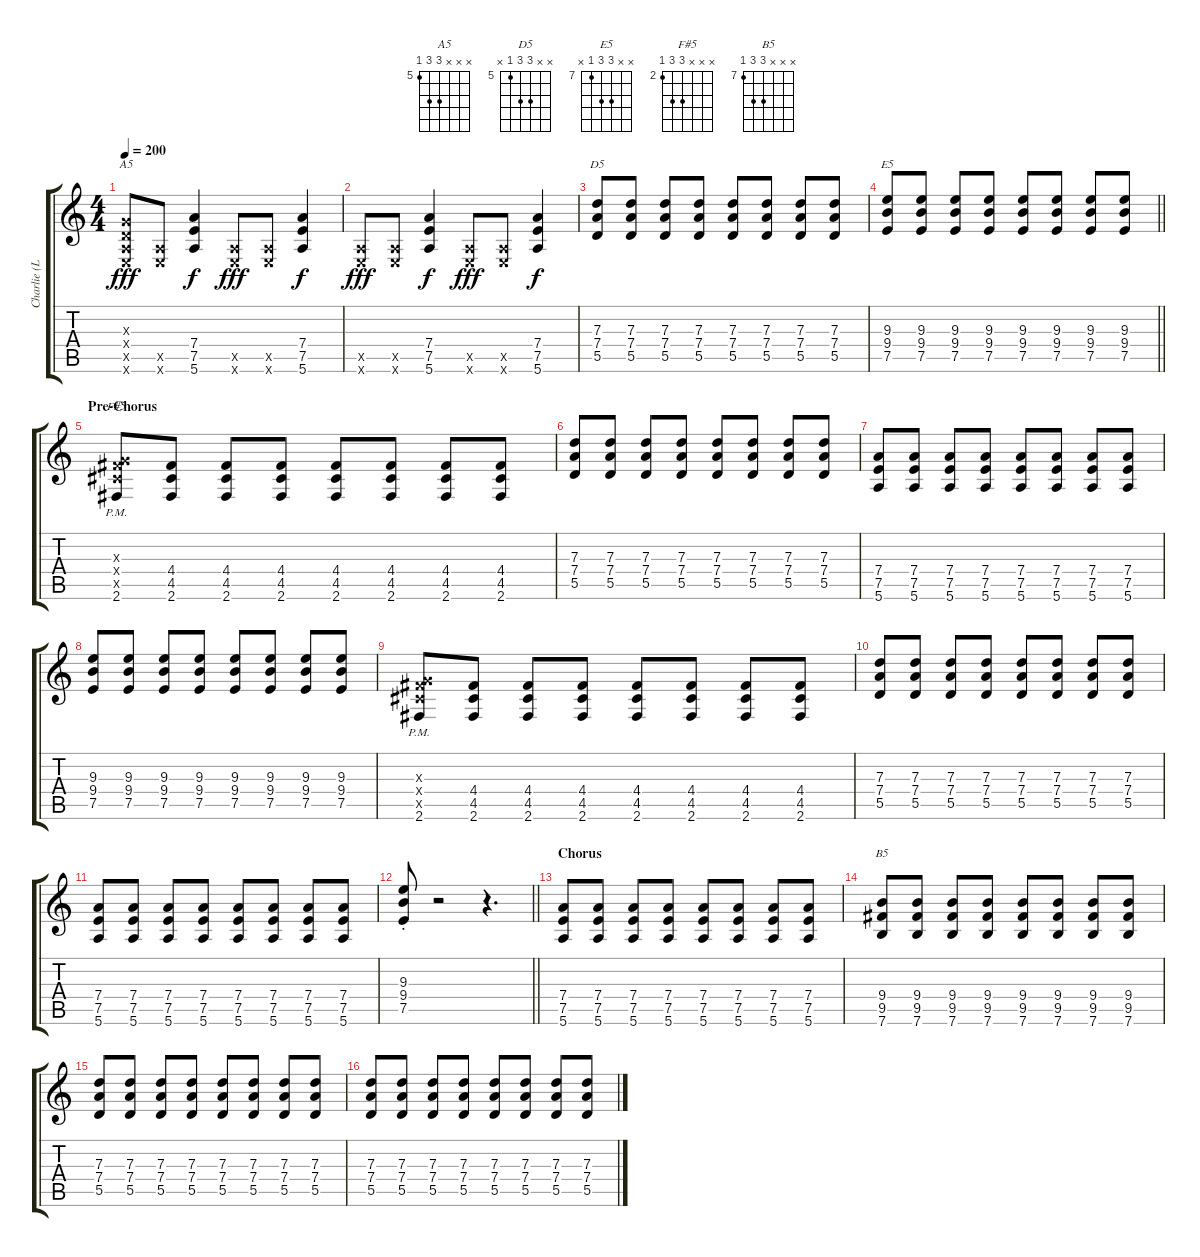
\track ("Charlie (Lead Guitar)" "Charlie (L") {instrument overdrivenguitar}
\staff {score tabs}
\tuning (E4 B3 G3 D3 A2 E2) {hide}
\chord ("A5" x x x 7 7 5) {firstfret 5}
\chord ("D5" x x 7 7 5 x) {firstfret 5}
\chord ("E5" x x 9 9 7 x) {firstfret 7}
\chord ("F#5" x x x 4 4 2) {firstfret 2}
\chord ("B5" x x x 9 9 7) {firstfret 7}
\ts (4 4)
\tempo 200
\clef g2
\ks c
(0.3{x} 0.4{x} 0.5{x} 0.6{x}).8{ch "A5" dy fff} (0.5{x} 0.6{x}).8 (7.4 7.5 5.6).4{dy f} (0.5{x} 0.6{x}).8{dy fff} (0.5{x} 0.6{x}).8 (7.4 7.5 5.6).4{dy f} |
(0.5{x} 0.6{x}).8{dy fff} (0.5{x} 0.6{x}).8 (7.4 7.5 5.6).4{dy f} (0.5{x} 0.6{x}).8{dy fff} (0.5{x} 0.6{x}).8 (7.4 7.5 5.6).4{dy f} |
(7.3 7.4 5.5).8{ch "D5"} (7.3 7.4 5.5).8 (7.3 7.4 5.5).8 (7.3 7.4 5.5).8 (7.3 7.4 5.5).8 (7.3 7.4 5.5).8 (7.3 7.4 5.5).8 (7.3 7.4 5.5).8 |
\barLineRight lightlight
(9.3 9.4 7.5).8{ch "E5"} (9.3 9.4 7.5).8 (9.3 9.4 7.5).8 (9.3 9.4 7.5).8 (9.3 9.4 7.5).8 (9.3 9.4 7.5).8 (9.3 9.4 7.5).8 (9.3 9.4 7.5).8 |
\section ("" "Pre-Chorus")
(0.3{x} 4.4{x} 4.5{x} 2.6{pm}).8{ch "F#5"} (4.4 4.5 2.6).8 (4.4 4.5 2.6).8 (4.4 4.5 2.6).8 (4.4 4.5 2.6).8 (4.4 4.5 2.6).8 (4.4 4.5 2.6).8 (4.4 4.5 2.6).8 |
(7.3 7.4 5.5).8 (7.3 7.4 5.5).8 (7.3 7.4 5.5).8 (7.3 7.4 5.5).8 (7.3 7.4 5.5).8 (7.3 7.4 5.5).8 (7.3 7.4 5.5).8 (7.3 7.4 5.5).8 |
(7.4 7.5 5.6).8 (7.4 7.5 5.6).8 (7.4 7.5 5.6).8 (7.4 7.5 5.6).8 (7.4 7.5 5.6).8 (7.4 7.5 5.6).8 (7.4 7.5 5.6).8 (7.4 7.5 5.6).8 |
(9.3 9.4 7.5).8 (9.3 9.4 7.5).8 (9.3 9.4 7.5).8 (9.3 9.4 7.5).8 (9.3 9.4 7.5).8 (9.3 9.4 7.5).8 (9.3 9.4 7.5).8 (9.3 9.4 7.5).8 |
(0.3{x} 4.4{x} 4.5{x} 2.6{pm}).8 (4.4 4.5 2.6).8 (4.4 4.5 2.6).8 (4.4 4.5 2.6).8 (4.4 4.5 2.6).8 (4.4 4.5 2.6).8 (4.4 4.5 2.6).8 (4.4 4.5 2.6).8 |
(7.3 7.4 5.5).8 (7.3 7.4 5.5).8 (7.3 7.4 5.5).8 (7.3 7.4 5.5).8 (7.3 7.4 5.5).8 (7.3 7.4 5.5).8 (7.3 7.4 5.5).8 (7.3 7.4 5.5).8 |
(7.4 7.5 5.6).8 (7.4 7.5 5.6).8 (7.4 7.5 5.6).8 (7.4 7.5 5.6).8 (7.4 7.5 5.6).8 (7.4 7.5 5.6).8 (7.4 7.5 5.6).8 (7.4 7.5 5.6).8 |
\barLineRight lightlight
(9.3 9.4{st} 7.5).8 r.2 r.4{d} |
\section ("" "Chorus")
(7.4 7.5 5.6).8 (7.4 7.5 5.6).8 (7.4 7.5 5.6).8 (7.4 7.5 5.6).8 (7.4 7.5 5.6).8 (7.4 7.5 5.6).8 (7.4 7.5 5.6).8 (7.4 7.5 5.6).8 |
(9.4 9.5 7.6).8{ch "B5"} (9.4 9.5 7.6).8 (9.4 9.5 7.6).8 (9.4 9.5 7.6).8 (9.4 9.5 7.6).8 (9.4 9.5 7.6).8 (9.4 9.5 7.6).8 (9.4 9.5 7.6).8 |
(7.3 7.4 5.5).8 (7.3 7.4 5.5).8 (7.3 7.4 5.5).8 (7.3 7.4 5.5).8 (7.3 7.4 5.5).8 (7.3 7.4 5.5).8 (7.3 7.4 5.5).8 (7.3 7.4 5.5).8 |
(7.3 7.4 5.5).8 (7.3 7.4 5.5).8 (7.3 7.4 5.5).8 (7.3 7.4 5.5).8 (7.3 7.4 5.5).8 (7.3 7.4 5.5).8 (7.3 7.4 5.5).8 (7.3 7.4 5.5).8
